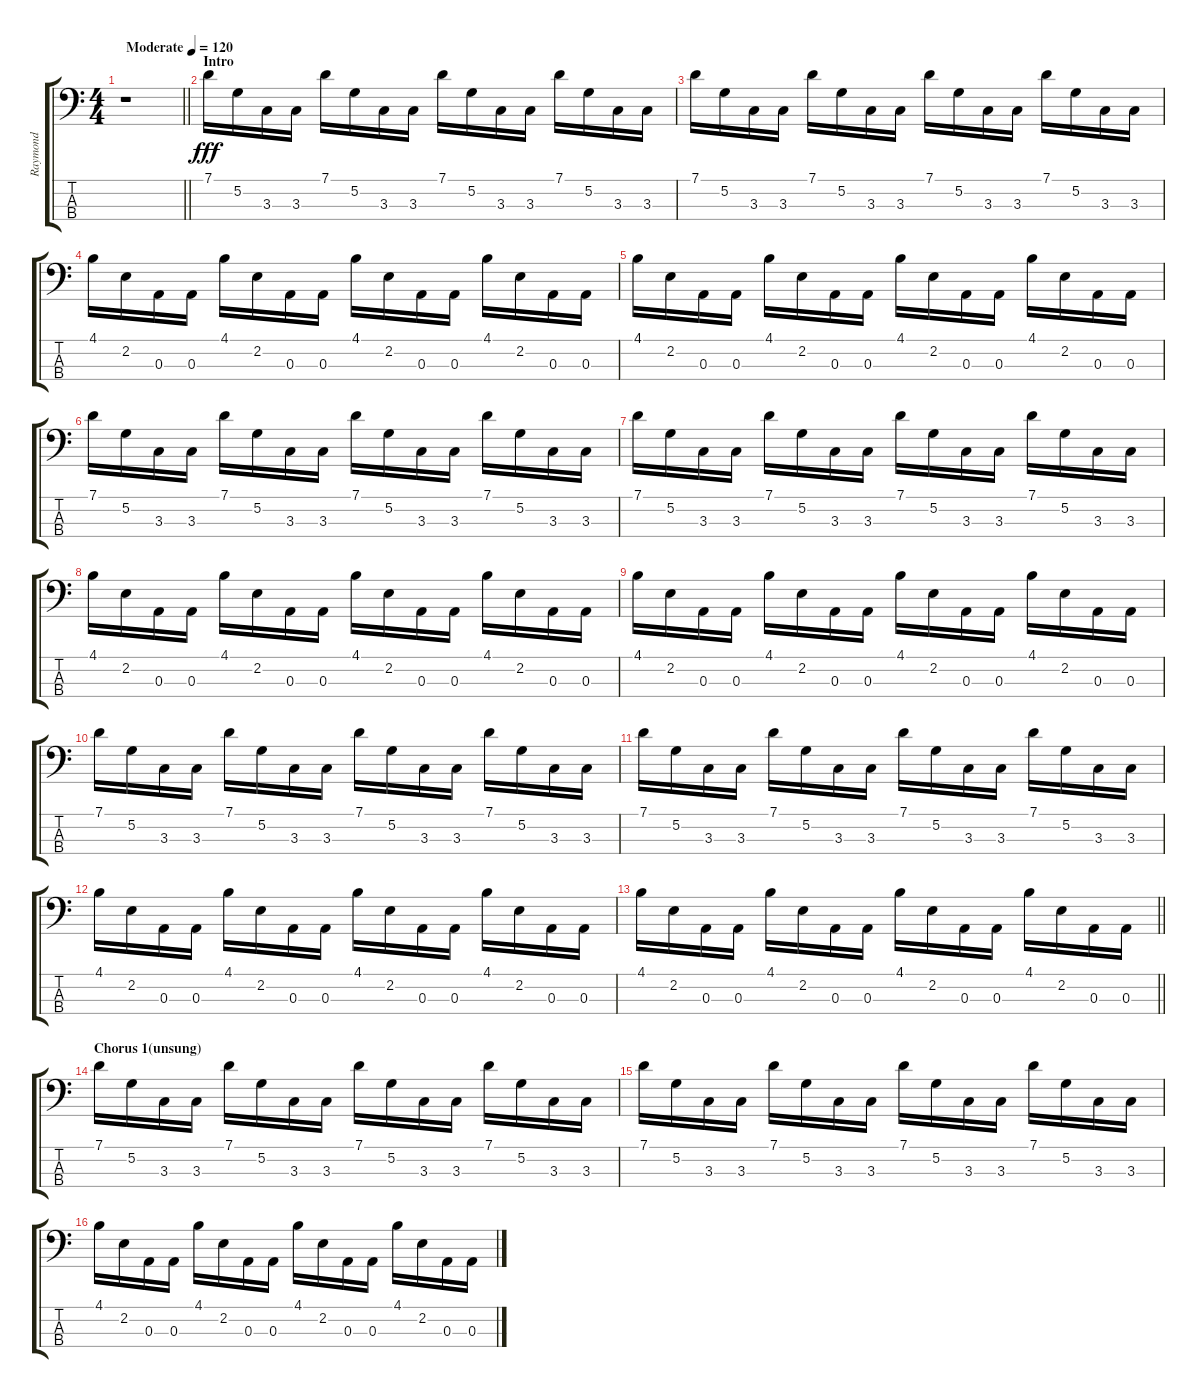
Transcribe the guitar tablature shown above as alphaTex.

\track ("Raymond" "Raymond") {instrument electricbasspick}
\staff {score tabs}
\tuning (G2 D2 A1 E1) {hide}
\ts (4 4)
\tempo (120 "Moderate")
\clef f4
\barLineRight lightlight
\ks c
r.1{dy fff instrument electricbasspick} |
\section ("" "Intro")
7.1.16 5.2.16 3.3.16 3.3.16 7.1.16 5.2.16 3.3.16 3.3.16 7.1.16 5.2.16 3.3.16 3.3.16 7.1.16 5.2.16 3.3.16 3.3.16 |
7.1.16 5.2.16 3.3.16 3.3.16 7.1.16 5.2.16 3.3.16 3.3.16 7.1.16 5.2.16 3.3.16 3.3.16 7.1.16 5.2.16 3.3.16 3.3.16 |
4.1.16 2.2.16 0.3.16 0.3.16 4.1.16 2.2.16 0.3.16 0.3.16 4.1.16 2.2.16 0.3.16 0.3.16 4.1.16 2.2.16 0.3.16 0.3.16 |
4.1.16 2.2.16 0.3.16 0.3.16 4.1.16 2.2.16 0.3.16 0.3.16 4.1.16 2.2.16 0.3.16 0.3.16 4.1.16 2.2.16 0.3.16 0.3.16 |
7.1.16 5.2.16 3.3.16 3.3.16 7.1.16 5.2.16 3.3.16 3.3.16 7.1.16 5.2.16 3.3.16 3.3.16 7.1.16 5.2.16 3.3.16 3.3.16 |
7.1.16 5.2.16 3.3.16 3.3.16 7.1.16 5.2.16 3.3.16 3.3.16 7.1.16 5.2.16 3.3.16 3.3.16 7.1.16 5.2.16 3.3.16 3.3.16 |
4.1.16 2.2.16 0.3.16 0.3.16 4.1.16 2.2.16 0.3.16 0.3.16 4.1.16 2.2.16 0.3.16 0.3.16 4.1.16 2.2.16 0.3.16 0.3.16 |
4.1.16 2.2.16 0.3.16 0.3.16 4.1.16 2.2.16 0.3.16 0.3.16 4.1.16 2.2.16 0.3.16 0.3.16 4.1.16 2.2.16 0.3.16 0.3.16 |
7.1.16 5.2.16 3.3.16 3.3.16 7.1.16 5.2.16 3.3.16 3.3.16 7.1.16 5.2.16 3.3.16 3.3.16 7.1.16 5.2.16 3.3.16 3.3.16 |
7.1.16 5.2.16 3.3.16 3.3.16 7.1.16 5.2.16 3.3.16 3.3.16 7.1.16 5.2.16 3.3.16 3.3.16 7.1.16 5.2.16 3.3.16 3.3.16 |
4.1.16 2.2.16 0.3.16 0.3.16 4.1.16 2.2.16 0.3.16 0.3.16 4.1.16 2.2.16 0.3.16 0.3.16 4.1.16 2.2.16 0.3.16 0.3.16 |
\barLineRight lightlight
4.1.16 2.2.16 0.3.16 0.3.16 4.1.16 2.2.16 0.3.16 0.3.16 4.1.16 2.2.16 0.3.16 0.3.16 4.1.16 2.2.16 0.3.16 0.3.16 |
\section ("" "Chorus 1(unsung)")
7.1.16 5.2.16 3.3.16 3.3.16 7.1.16 5.2.16 3.3.16 3.3.16 7.1.16 5.2.16 3.3.16 3.3.16 7.1.16 5.2.16 3.3.16 3.3.16 |
7.1.16 5.2.16 3.3.16 3.3.16 7.1.16 5.2.16 3.3.16 3.3.16 7.1.16 5.2.16 3.3.16 3.3.16 7.1.16 5.2.16 3.3.16 3.3.16 |
4.1.16 2.2.16 0.3.16 0.3.16 4.1.16 2.2.16 0.3.16 0.3.16 4.1.16 2.2.16 0.3.16 0.3.16 4.1.16 2.2.16 0.3.16 0.3.16
